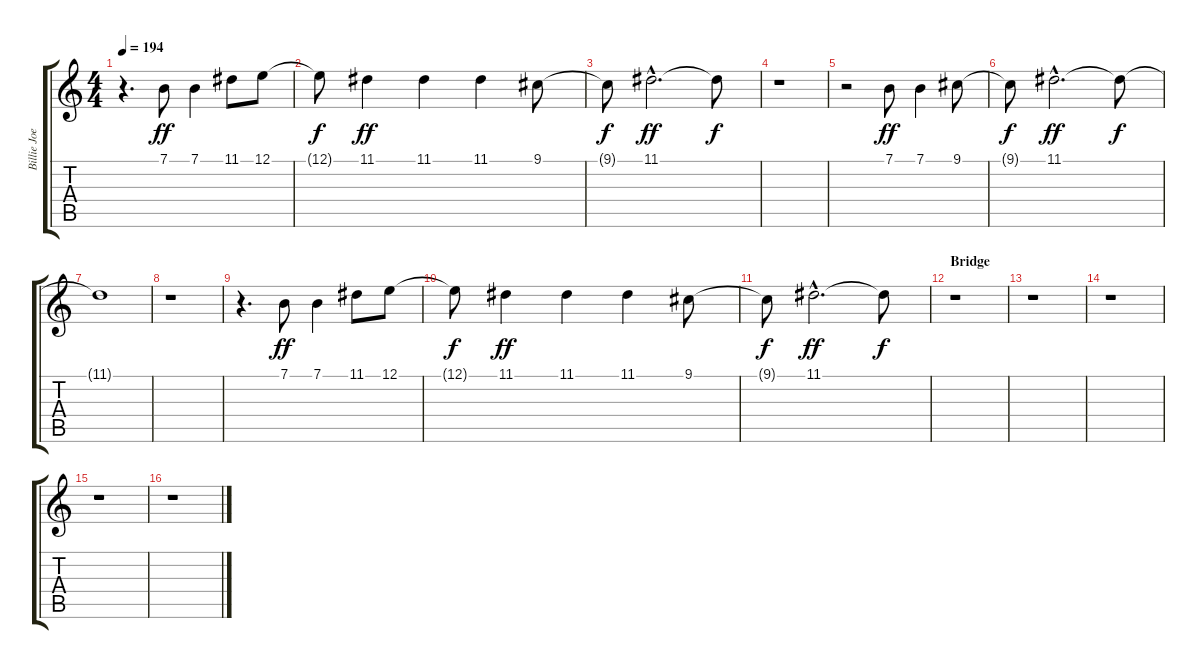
\track ("Billie Joe (Vocals)" "Billie Joe") {instrument englishhorn}
\staff {score tabs}
\tuning (E4 B3 G3 D3 A2 E2) {hide}
\ts (4 4)
\tempo 194
\clef g2
\ks c
r.4{d dy f} 7.1.8{dy ff} 7.1.4 11.1.8 12.1.8 |
12.1{t}.8{dy f} 11.1.4{dy ff} 11.1.4 11.1.4 9.1.8 |
9.1{t}.8{dy f} 11.1{hac}.2{d dy ff} 11.1{t}.8{dy f} |
r.1 |
r.2 7.1.8{dy ff} 7.1.4 9.1.8 |
9.1{t}.8{dy f} 11.1{hac}.2{d dy ff} 11.1{t}.8{dy f} |
11.1{t}.1 |
r.1 |
r.4{d} 7.1.8{dy ff} 7.1.4 11.1.8 12.1.8 |
12.1{t}.8{dy f} 11.1.4{dy ff} 11.1.4 11.1.4 9.1.8 |
9.1{t}.8{dy f} 11.1{hac}.2{d dy ff} 11.1{t}.8{dy f} |
\section ("" "Bridge")
r.1 |
r.1 |
r.1 |
r.1 |
r.1
